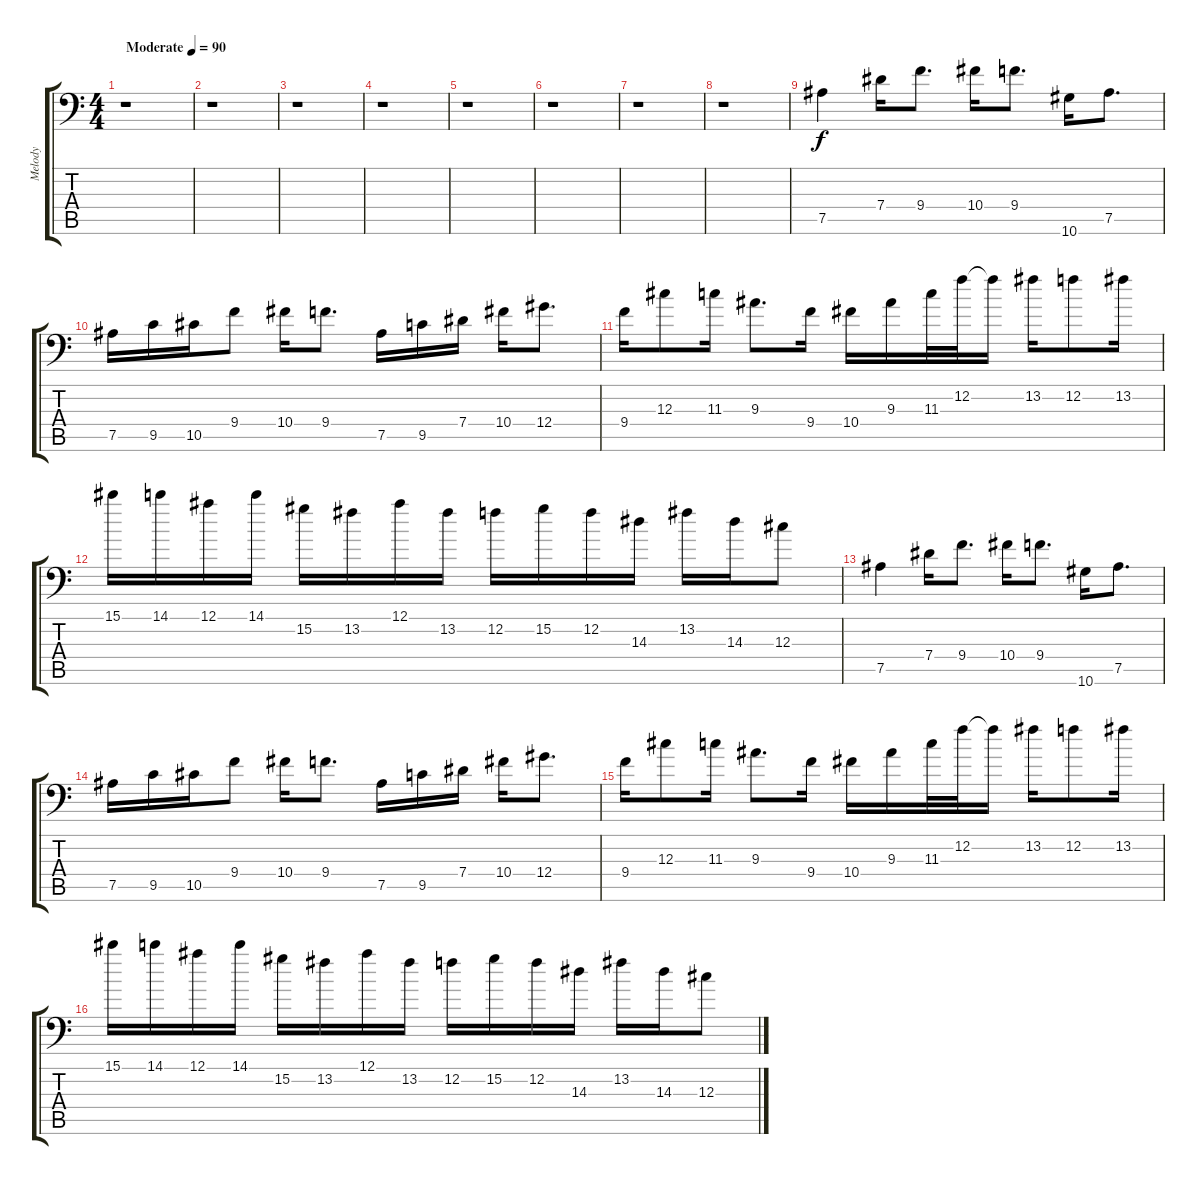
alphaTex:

\track ("Melody" "Melody") {instrument acousticguitarsteel}
\staff {score tabs}
\tuning (Bb3 F3 Db3 Ab2 Eb2 Bb1) {hide}
\ts (4 4)
\tempo (90 "Moderate")
\clef f4
\ks c
r.1{dy f instrument acousticguitarsteel} |
r.1 |
r.1 |
r.1 |
r.1 |
r.1 |
r.1 |
r.1 |
7.5.4 7.4.16 9.4.8{d} 10.4.16 9.4.8{d} 10.6.16 7.5.8{d} |
7.5.16 9.5.16 10.5.16 9.4.8 10.4.16 9.4.8{d} 7.5.16 9.5.16 7.4.16 10.4.16 12.4.8{d} |
9.4.16 12.3.8 11.3.16 9.3.8{d} 9.4.16 10.4.16 9.3.16 11.3.32 12.2.32 12.2{t}.16 13.2.16 12.2.8 13.2.16 |
15.1.16 14.1.16 12.1.16 14.1.16 15.2.16 13.2.16 12.1.16 13.2.16 12.2.16 15.2.16 12.2.16 14.3.16 13.2.16 14.3.16 12.3.8 |
7.5.4 7.4.16 9.4.8{d} 10.4.16 9.4.8{d} 10.6.16 7.5.8{d} |
7.5.16 9.5.16 10.5.16 9.4.8 10.4.16 9.4.8{d} 7.5.16 9.5.16 7.4.16 10.4.16 12.4.8{d} |
9.4.16 12.3.8 11.3.16 9.3.8{d} 9.4.16 10.4.16 9.3.16 11.3.32 12.2.32 12.2{t}.16 13.2.16 12.2.8 13.2.16 |
15.1.16 14.1.16 12.1.16 14.1.16 15.2.16 13.2.16 12.1.16 13.2.16 12.2.16 15.2.16 12.2.16 14.3.16 13.2.16 14.3.16 12.3.8
